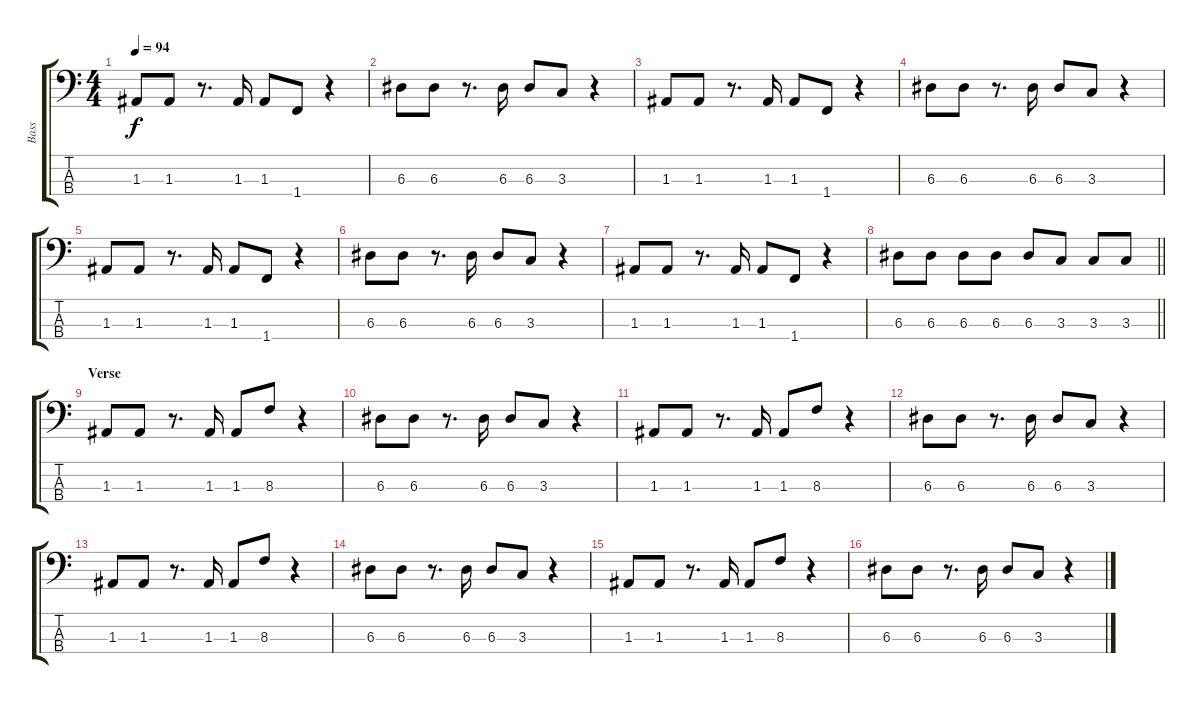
\track ("Bass" "Bass") {instrument electricbassfinger}
\staff {score tabs}
\tuning (G2 D2 A1 E1) {hide}
\ts (4 4)
\tempo 94
\clef f4
\ks c
1.3.8{dy f instrument electricbassfinger} 1.3.8 r.8{d} 1.3.16 1.3.8 1.4.8 r.4 |
6.3.8 6.3.8 r.8{d} 6.3.16 6.3.8 3.3.8 r.4 |
1.3.8 1.3.8 r.8{d} 1.3.16 1.3.8 1.4.8 r.4 |
6.3.8 6.3.8 r.8{d} 6.3.16 6.3.8 3.3.8 r.4 |
1.3.8 1.3.8 r.8{d} 1.3.16 1.3.8 1.4.8 r.4 |
6.3.8 6.3.8 r.8{d} 6.3.16 6.3.8 3.3.8 r.4 |
1.3.8 1.3.8 r.8{d} 1.3.16 1.3.8 1.4.8 r.4 |
\barLineRight lightlight
6.3.8 6.3.8 6.3.8 6.3.8 6.3.8 3.3.8 3.3.8 3.3.8 |
\section ("" "Verse")
1.3.8 1.3.8 r.8{d} 1.3.16 1.3.8 8.3.8 r.4 |
6.3.8 6.3.8 r.8{d} 6.3.16 6.3.8 3.3.8 r.4 |
1.3.8 1.3.8 r.8{d} 1.3.16 1.3.8 8.3.8 r.4 |
6.3.8 6.3.8 r.8{d} 6.3.16 6.3.8 3.3.8 r.4 |
1.3.8 1.3.8 r.8{d} 1.3.16 1.3.8 8.3.8 r.4 |
6.3.8 6.3.8 r.8{d} 6.3.16 6.3.8 3.3.8 r.4 |
1.3.8 1.3.8 r.8{d} 1.3.16 1.3.8 8.3.8 r.4 |
6.3.8 6.3.8 r.8{d} 6.3.16 6.3.8 3.3.8 r.4
